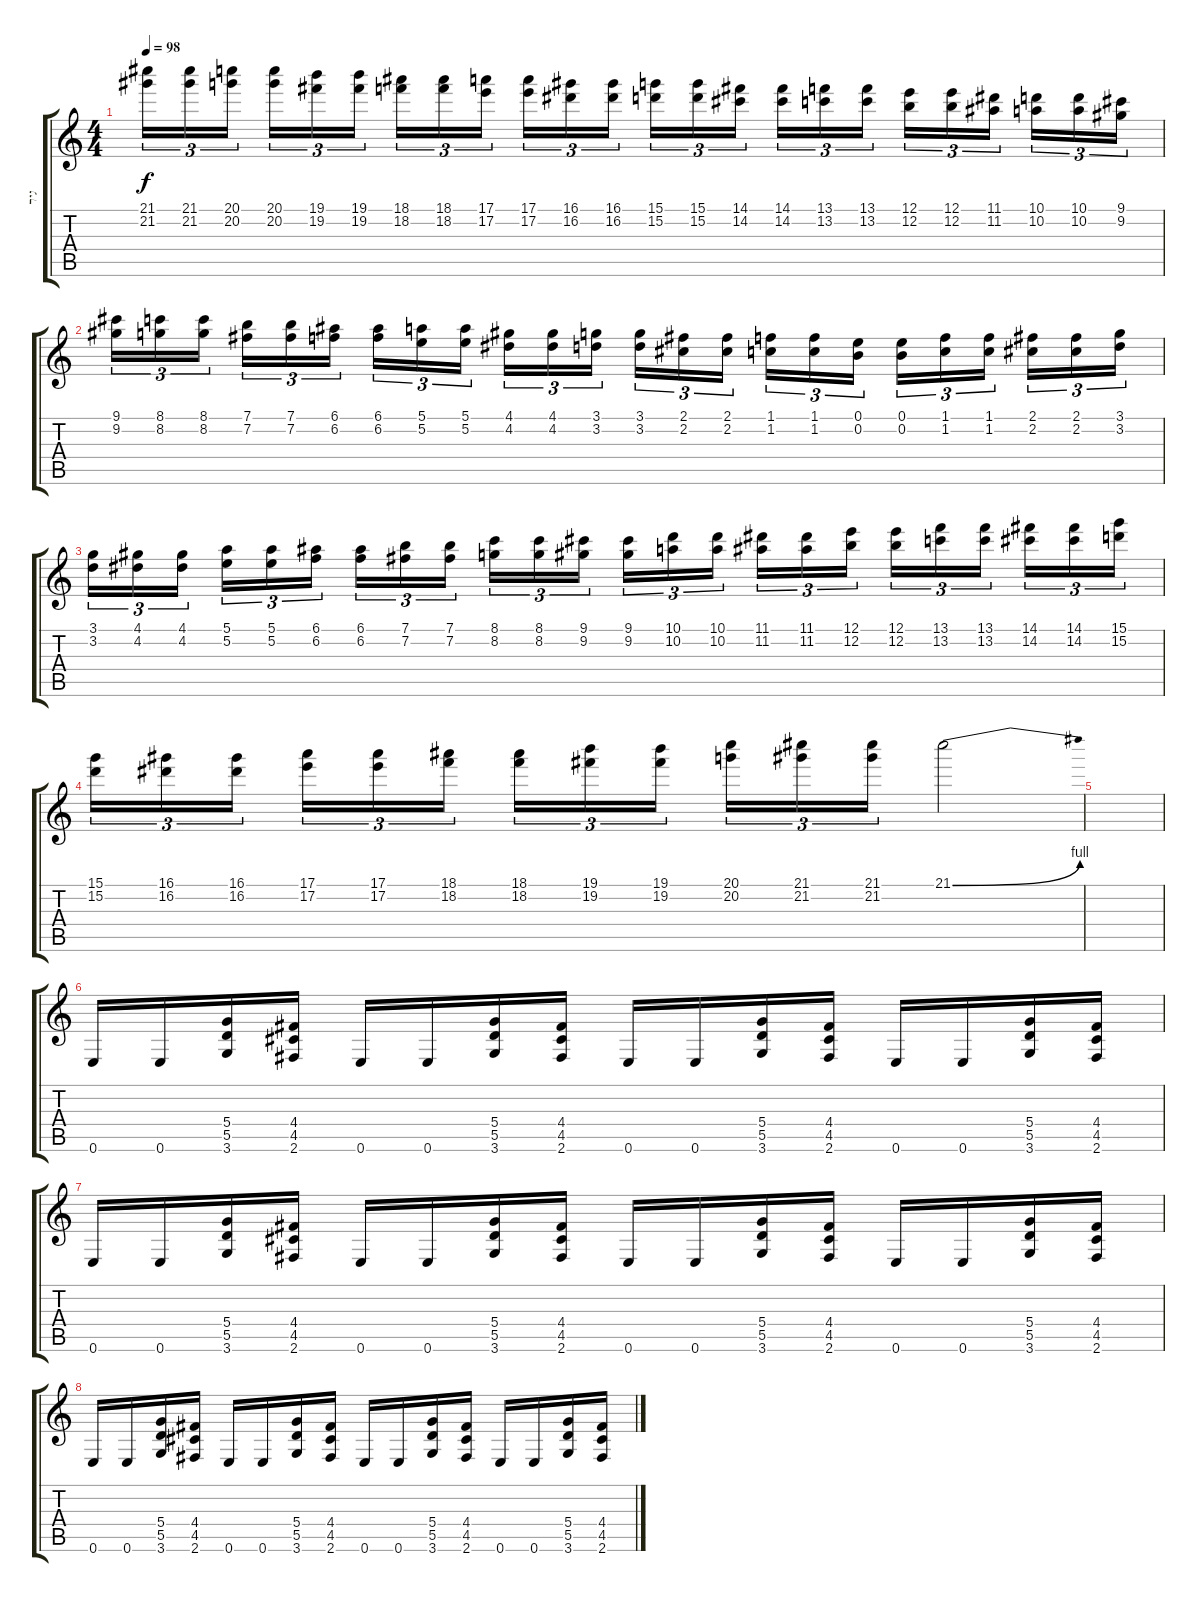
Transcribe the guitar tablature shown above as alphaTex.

\track ("ניר" "ניר") {instrument overdrivenguitar}
\staff {score tabs}
\tuning (E4 B3 G3 D3 A2 E2) {hide}
\ts (4 4)
\tempo 98
\clef g2
\ks c
(21.1 21.2).16{tu (3 2) dy f volume 8 instrument overdrivenguitar} (21.1 21.2).16{tu (3 2)} (20.1 20.2).16{tu (3 2)} (20.1 20.2).16{tu (3 2)} (19.1 19.2).16{tu (3 2)} (19.1 19.2).16{tu (3 2)} (18.1 18.2).16{tu (3 2)} (18.1 18.2).16{tu (3 2)} (17.1 17.2).16{tu (3 2)} (17.1 17.2).16{tu (3 2)} (16.1 16.2).16{tu (3 2)} (16.1 16.2).16{tu (3 2)} (15.1 15.2).16{tu (3 2)} (15.1 15.2).16{tu (3 2)} (14.1 14.2).16{tu (3 2)} (14.1 14.2).16{tu (3 2)} (13.1 13.2).16{tu (3 2)} (13.1 13.2).16{tu (3 2)} (12.1 12.2).16{tu (3 2)} (12.1 12.2).16{tu (3 2)} (11.1 11.2).16{tu (3 2)} (10.1 10.2).16{tu (3 2)} (10.1 10.2).16{tu (3 2)} (9.1 9.2).16{tu (3 2)} |
(9.1 9.2).16{tu (3 2)} (8.1 8.2).16{tu (3 2)} (8.1 8.2).16{tu (3 2)} (7.1 7.2).16{tu (3 2)} (7.1 7.2).16{tu (3 2)} (6.1 6.2).16{tu (3 2)} (6.1 6.2).16{tu (3 2)} (5.1 5.2).16{tu (3 2)} (5.1 5.2).16{tu (3 2)} (4.1 4.2).16{tu (3 2)} (4.1 4.2).16{tu (3 2)} (3.1 3.2).16{tu (3 2)} (3.1 3.2).16{tu (3 2)} (2.1 2.2).16{tu (3 2)} (2.1 2.2).16{tu (3 2)} (1.1 1.2).16{tu (3 2)} (1.1 1.2).16{tu (3 2)} (0.1 0.2).16{tu (3 2)} (0.1 0.2).16{tu (3 2)} (1.1 1.2).16{tu (3 2)} (1.1 1.2).16{tu (3 2)} (2.1 2.2).16{tu (3 2)} (2.1 2.2).16{tu (3 2)} (3.1 3.2).16{tu (3 2)} |
(3.1 3.2).16{tu (3 2)} (4.1 4.2).16{tu (3 2)} (4.1 4.2).16{tu (3 2)} (5.1 5.2).16{tu (3 2)} (5.1 5.2).16{tu (3 2)} (6.1 6.2).16{tu (3 2)} (6.1 6.2).16{tu (3 2)} (7.1 7.2).16{tu (3 2)} (7.1 7.2).16{tu (3 2)} (8.1 8.2).16{tu (3 2)} (8.1 8.2).16{tu (3 2)} (9.1 9.2).16{tu (3 2)} (9.1 9.2).16{tu (3 2)} (10.1 10.2).16{tu (3 2)} (10.1 10.2).16{tu (3 2)} (11.1 11.2).16{tu (3 2)} (11.1 11.2).16{tu (3 2)} (12.1 12.2).16{tu (3 2)} (12.1 12.2).16{tu (3 2)} (13.1 13.2).16{tu (3 2)} (13.1 13.2).16{tu (3 2)} (14.1 14.2).16{tu (3 2)} (14.1 14.2).16{tu (3 2)} (15.1 15.2).16{tu (3 2)} |
(15.1 15.2).16{tu (3 2)} (16.1 16.2).16{tu (3 2)} (16.1 16.2).16{tu (3 2)} (17.1 17.2).16{tu (3 2)} (17.1 17.2).16{tu (3 2)} (18.1 18.2).16{tu (3 2)} (18.1 18.2).16{tu (3 2)} (19.1 19.2).16{tu (3 2)} (19.1 19.2).16{tu (3 2)} (20.1 20.2).16{tu (3 2)} (21.1 21.2).16{tu (3 2)} (21.1 21.2).16{tu (3 2)} 21.1{be (bend 0 0 60 4)}.2 |
|
0.6.16 0.6.16 (5.4 5.5 3.6).16{volume 13} (4.4 4.5 2.6).16 0.6.16 0.6.16 (5.4 5.5 3.6).16 (4.4 4.5 2.6).16 0.6.16 0.6.16 (5.4 5.5 3.6).16 (4.4 4.5 2.6).16 0.6.16 0.6.16 (5.4 5.5 3.6).16 (4.4 4.5 2.6).16 |
0.6.16 0.6.16 (5.4 5.5 3.6).16 (4.4 4.5 2.6).16 0.6.16 0.6.16 (5.4 5.5 3.6).16 (4.4 4.5 2.6).16 0.6.16 0.6.16 (5.4 5.5 3.6).16 (4.4 4.5 2.6).16 0.6.16 0.6.16 (5.4 5.5 3.6).16 (4.4 4.5 2.6).16 |
0.6.16 0.6.16 (5.4 5.5 3.6).16 (4.4 4.5 2.6).16 0.6.16 0.6.16 (5.4 5.5 3.6).16 (4.4 4.5 2.6).16 0.6.16 0.6.16 (5.4 5.5 3.6).16 (4.4 4.5 2.6).16 0.6.16 0.6.16 (5.4 5.5 3.6).16 (4.4 4.5 2.6).16
